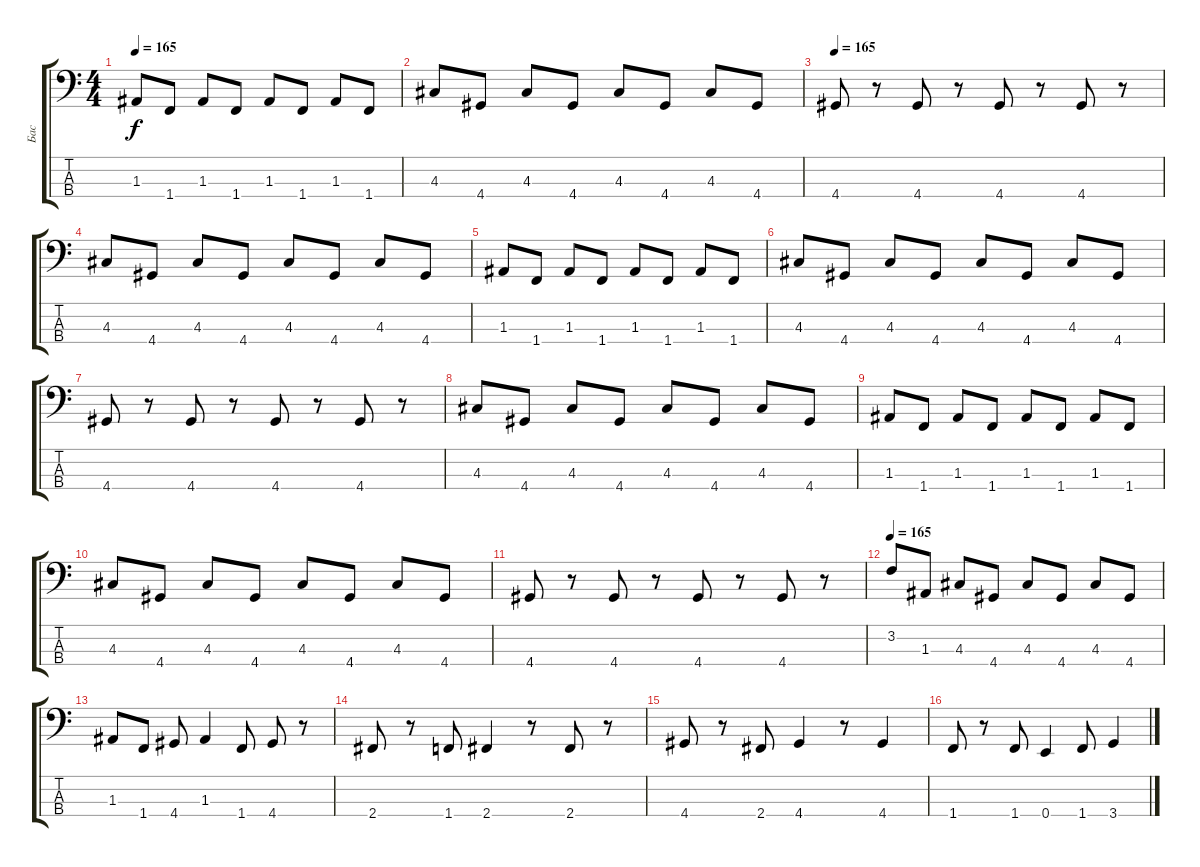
\track ("Бас" "Бас") {instrument electricbasspick}
\staff {score tabs}
\tuning (G2 D2 A1 E1) {hide}
\ts (4 4)
\tempo 165
\clef f4
\ks c
1.3.8{dy f} 1.4.8 1.3.8 1.4.8 1.3.8 1.4.8 1.3.8 1.4.8 |
4.3.8 4.4.8 4.3.8 4.4.8 4.3.8 4.4.8 4.3.8 4.4.8 |
\tempo 165
4.4.8 r.8 4.4.8 r.8 4.4.8 r.8 4.4.8 r.8 |
4.3.8 4.4.8 4.3.8 4.4.8 4.3.8 4.4.8 4.3.8 4.4.8 |
1.3.8 1.4.8 1.3.8 1.4.8 1.3.8 1.4.8 1.3.8 1.4.8 |
4.3.8 4.4.8 4.3.8 4.4.8 4.3.8 4.4.8 4.3.8 4.4.8 |
4.4.8 r.8 4.4.8 r.8 4.4.8 r.8 4.4.8 r.8 |
4.3.8 4.4.8 4.3.8 4.4.8 4.3.8 4.4.8 4.3.8 4.4.8 |
1.3.8 1.4.8 1.3.8 1.4.8 1.3.8 1.4.8 1.3.8 1.4.8 |
4.3.8 4.4.8 4.3.8 4.4.8 4.3.8 4.4.8 4.3.8 4.4.8 |
4.4.8 r.8 4.4.8 r.8 4.4.8 r.8 4.4.8 r.8 |
\tempo 165
3.2.8 1.3.8 4.3.8 4.4.8 4.3.8 4.4.8 4.3.8 4.4.8 |
1.3.8 1.4.8 4.4.8 1.3.4 1.4.8 4.4.8 r.8 |
2.4.8 r.8 1.4.8 2.4.4 r.8 2.4.8 r.8 |
4.4.8 r.8 2.4.8 4.4.4 r.8 4.4.4 |
1.4.8 r.8 1.4.8 0.4.4 1.4.8 3.4.4
